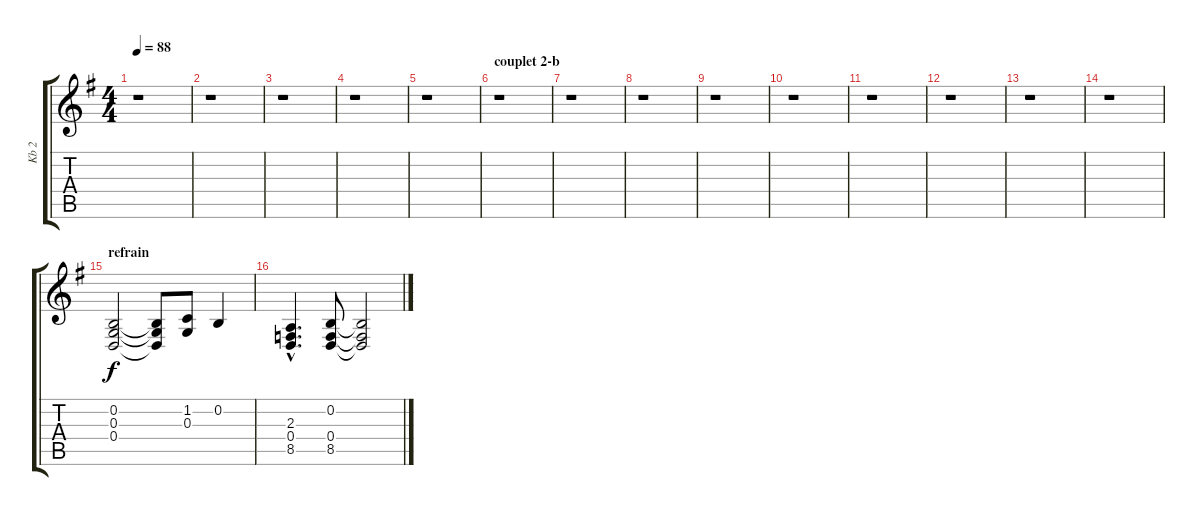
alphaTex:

\track ("Kb 2" "Kb 2") {instrument electricgrandpiano}
\staff {score tabs}
\tuning (E4 B3 G3 D3 A2 E2) {hide}
\ts (4 4)
\tempo 88
\clef g2
\ks g
r.1{dy f} |
r.1 |
r.1 |
r.1 |
r.1 |
\section ("" "couplet 2-b")
r.1 |
r.1 |
r.1 |
r.1 |
r.1 |
r.1 |
r.1 |
r.1 |
r.1 |
\section ("" "refrain")
(0.2 0.3 0.4).2 (0.2{t} 0.3{t} 0.4{t}).8 (1.2 0.3).8 0.2.4 |
(2.3{hac} 0.4{hac} 8.5{hac}).4{d} (0.2 0.4 8.5).8 (0.2{t} 0.4{t} 8.5{t}).2
